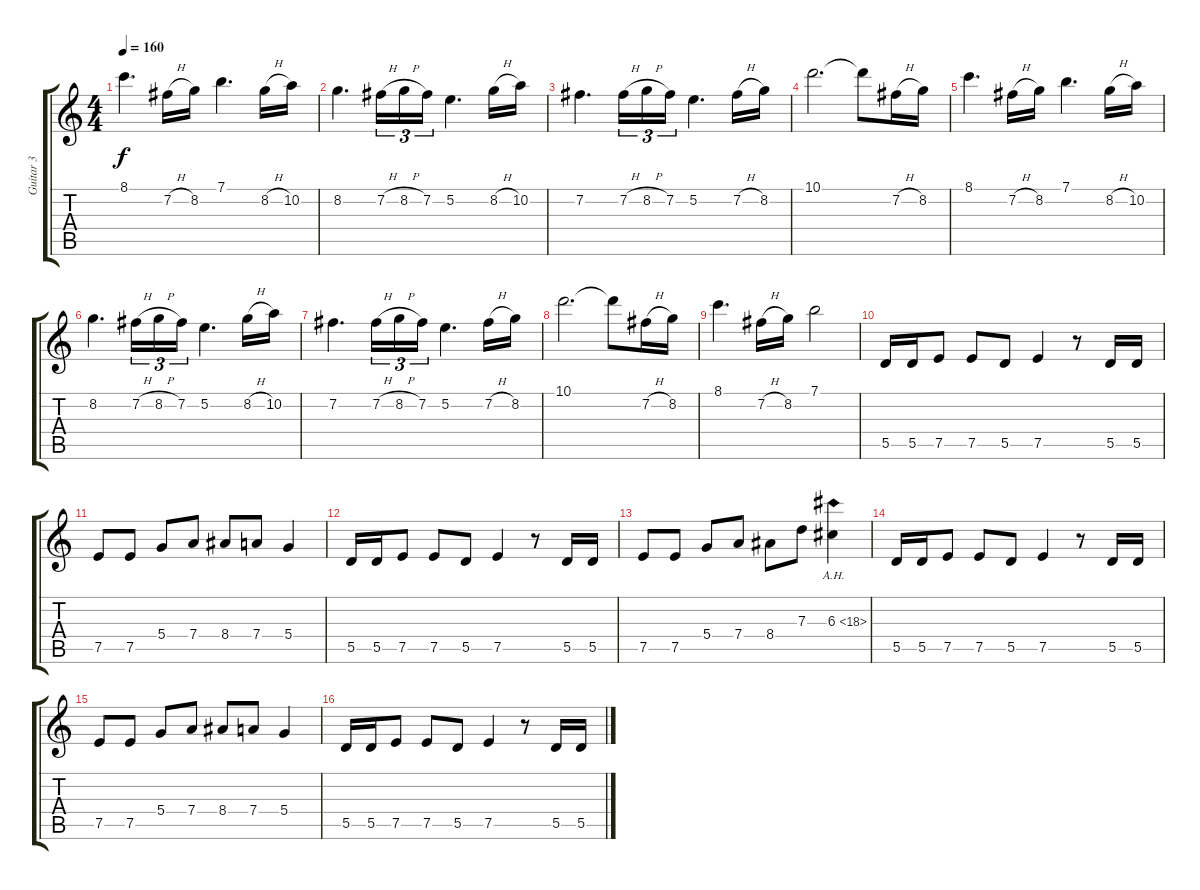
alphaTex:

\track ("Guitar 3" "Guitar 3") {instrument distortionguitar}
\staff {score tabs}
\tuning (E4 B3 G3 D3 A2 E2) {hide}
\ts (4 4)
\tempo 160
\clef g2
\ks c
8.1.4{d dy f} 7.2{h}.16 8.2.16 7.1.4{d} 8.2{h}.16 10.2.16 |
8.2.4{d} 7.2{h}.16{tu (3 2)} 8.2{h}.16{tu (3 2)} 7.2.16{tu (3 2)} 5.2.4{d} 8.2{h}.16 10.2.16 |
7.2.4{d} 7.2{h}.16{tu (3 2)} 8.2{h}.16{tu (3 2)} 7.2.16{tu (3 2)} 5.2.4{d} 7.2{h}.16 8.2.16 |
10.1.2{d} 10.1{t}.8 7.2{h}.16 8.2.16 |
8.1.4{d} 7.2{h}.16 8.2.16 7.1.4{d} 8.2{h}.16 10.2.16 |
8.2.4{d} 7.2{h}.16{tu (3 2)} 8.2{h}.16{tu (3 2)} 7.2.16{tu (3 2)} 5.2.4{d} 8.2{h}.16 10.2.16 |
7.2.4{d} 7.2{h}.16{tu (3 2)} 8.2{h}.16{tu (3 2)} 7.2.16{tu (3 2)} 5.2.4{d} 7.2{h}.16 8.2.16 |
10.1.2{d} 10.1{t}.8 7.2{h}.16 8.2.16 |
8.1.4{d} 7.2{h}.16 8.2.16 7.1.2 |
5.5.16 5.5.16 7.5.8 7.5.8 5.5.8 7.5.4 r.8 5.5.16 5.5.16 |
7.5.8 7.5.8 5.4.8 7.4.8 8.4.8 7.4.8 5.4.4 |
5.5.16 5.5.16 7.5.8 7.5.8 5.5.8 7.5.4 r.8 5.5.16 5.5.16 |
7.5.8 7.5.8 5.4.8 7.4.8 8.4.8 7.3.8 6.3{ah 12}.4 |
5.5.16 5.5.16 7.5.8 7.5.8 5.5.8 7.5.4 r.8 5.5.16 5.5.16 |
7.5.8 7.5.8 5.4.8 7.4.8 8.4.8 7.4.8 5.4.4 |
5.5.16 5.5.16 7.5.8 7.5.8 5.5.8 7.5.4 r.8 5.5.16 5.5.16
